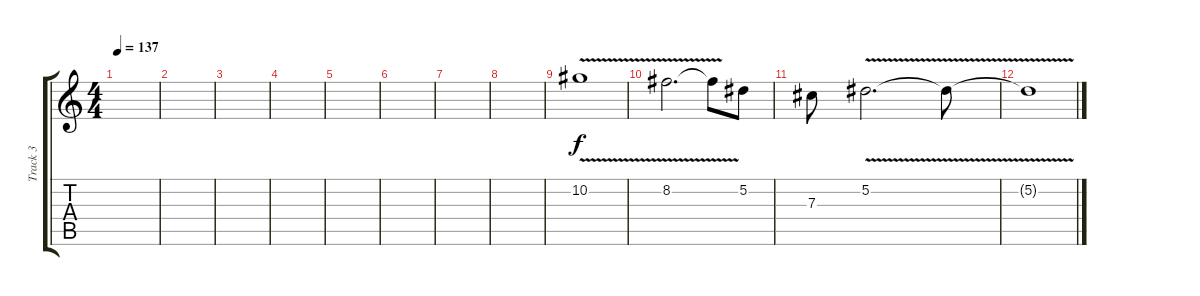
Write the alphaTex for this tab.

\track ("Track 3" "Track 3") {instrument distortionguitar}
\staff {score tabs}
\tuning (Eb4 Bb3 Gb3 Db3 Ab2 Db2) {hide}
\ts (4 4)
\tempo 137
\clef g2
\ks c
|
|
|
|
|
|
|
|
10.2{v}.1 |
8.2{v}.2{d} 8.2{v t}.8 5.2.8 |
7.3.8 5.2{v}.2{d} 5.2{v t}.8 |
5.2{t}.1
